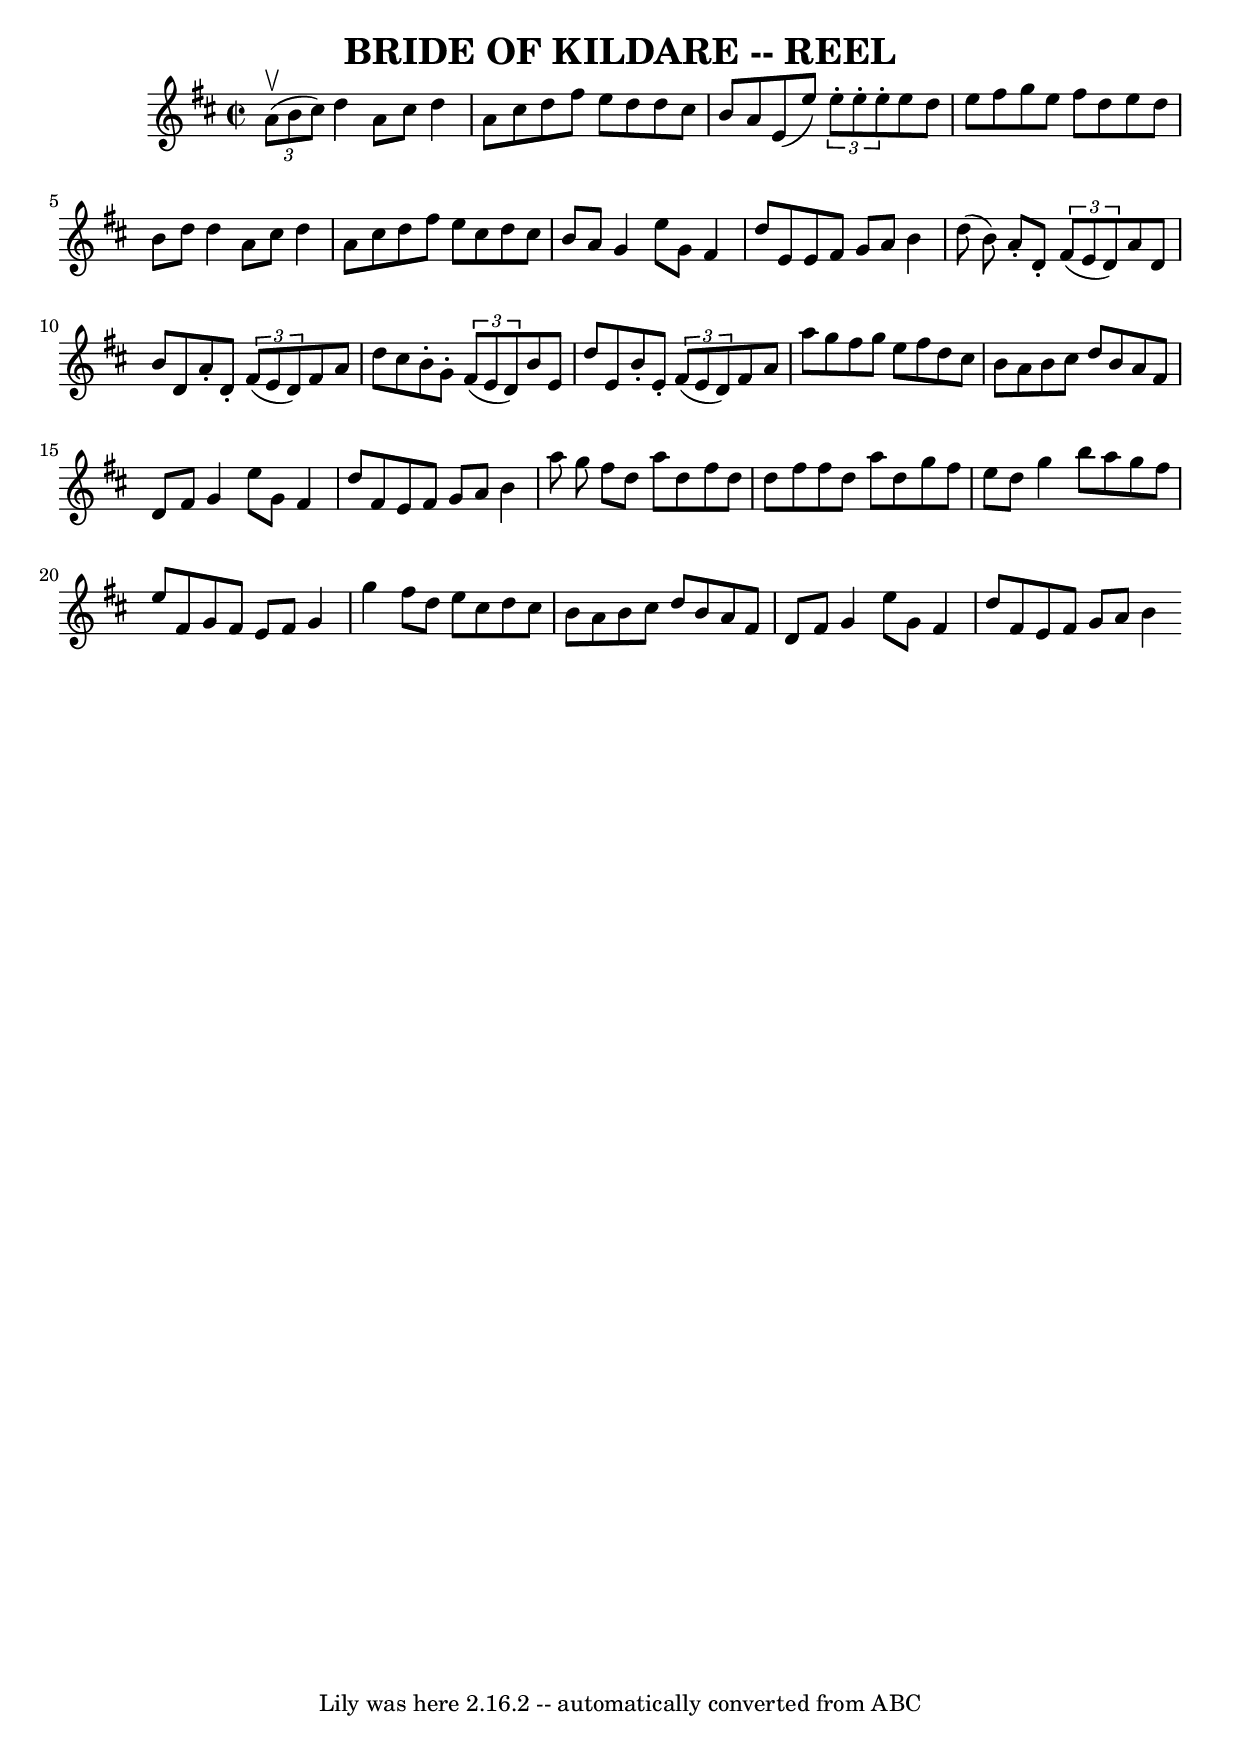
\version "2.16.2"
\include "Mammoth.ily"
\header {
  %% book = "Ryan's Mammoth Collection of Fiddle Tunes"
  crossRefNumber = "1"
  footnotes = ""
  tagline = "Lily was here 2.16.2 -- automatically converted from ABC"
  title = "BRIDE OF KILDARE -- REEL"

}
voicedefault =  {


  \override Staff.TimeSignature #'style = #'C
  \time 2/2 
  \key d \major
  \times 2/3 { a'8 (^\upbow b'8 cis''8)  	     }     |
  d''4 a'8 cis''8 d''4 a'8 cis''8    |
  d''8     fis''8 e''8 d''8 d''8 cis''8 b'8 a'8     |
  e'8 (
  e''8) \times 2/3 { e''8-. e''8-. e''8-. 
		   } e''8 d''8 e''8       fis''8     |
  g''8 e''8 fis''8 d''8 e''8 d''8 b'8       d''8     |
  d''4 a'8 cis''8 d''4 a'8 cis''8    |
     d''8 fis''8 e''8 cis''8 d''8 cis''8 b'8 a'8     |
     g'4 e''8 g'8 fis'4 d''8 e'8     |
  e'8 fis'8 g'8      a'8 b'4 d''8 (b'8)   \bar " |." a'8-. d'8-.   \times 2/3 {  
    fis'8 (e'8 d'8)    } a'8 d'8 b'8 d'8     |
  a'8-.   
  d'8-.   \times 2/3 { fis'8 (e'8 d'8) 
		      } fis'8 a'8 d''8       cis''8     |
  b'8-. g'8-.   \times 2/3 { fis'8 (e'8 d'8) 
 			     } b'8 e'8 d''8 e'8     |
  b'8-. e'8-.   \times 2/3 {   
    fis'8 (e'8 d'8)    } fis'8 a'8 a''8 g''8     |
     fis''8 g''8 e''8 fis''8 d''8 cis''8 b'8 a'8     |
     b'8 cis''8 d''8 b'8 a'8 fis'8 d'8 fis'8     |
  g'4     e''8 g'8 fis'4 d''8 fis'8     |
  e'8 fis'8 g'8       a'8 b'4 a''8 g''8    \bar " |." fis''8 d''8 a''8 d''8       fis''8 d''8 d''8 fis''8     |
  fis''8 d''8 a''8 d''8      g''8 fis''8 e''8 d''8     |
  g''4 b''8 a''8 g''8       fis''8 e''8 fis'8     |
  g'8 fis'8 e'8 fis'8 g'4       g''4     |
  fis''8 d''8 e''8 cis''8 d''8 cis''8 b'8     a'8     |
  b'8 cis''8 d''8 b'8 a'8 fis'8 d'8       fis'8     |
  g'4 e''8 g'8 fis'4 d''8 fis'8    |
     e'8 fis'8 g'8 a'8 b'4    \bar " |."   

}

\score{
  <<

    \context Staff="default"
    {
      \voicedefault 
      
    }

  >>
  \layout {
    
  }
  \midi {
  }

}
